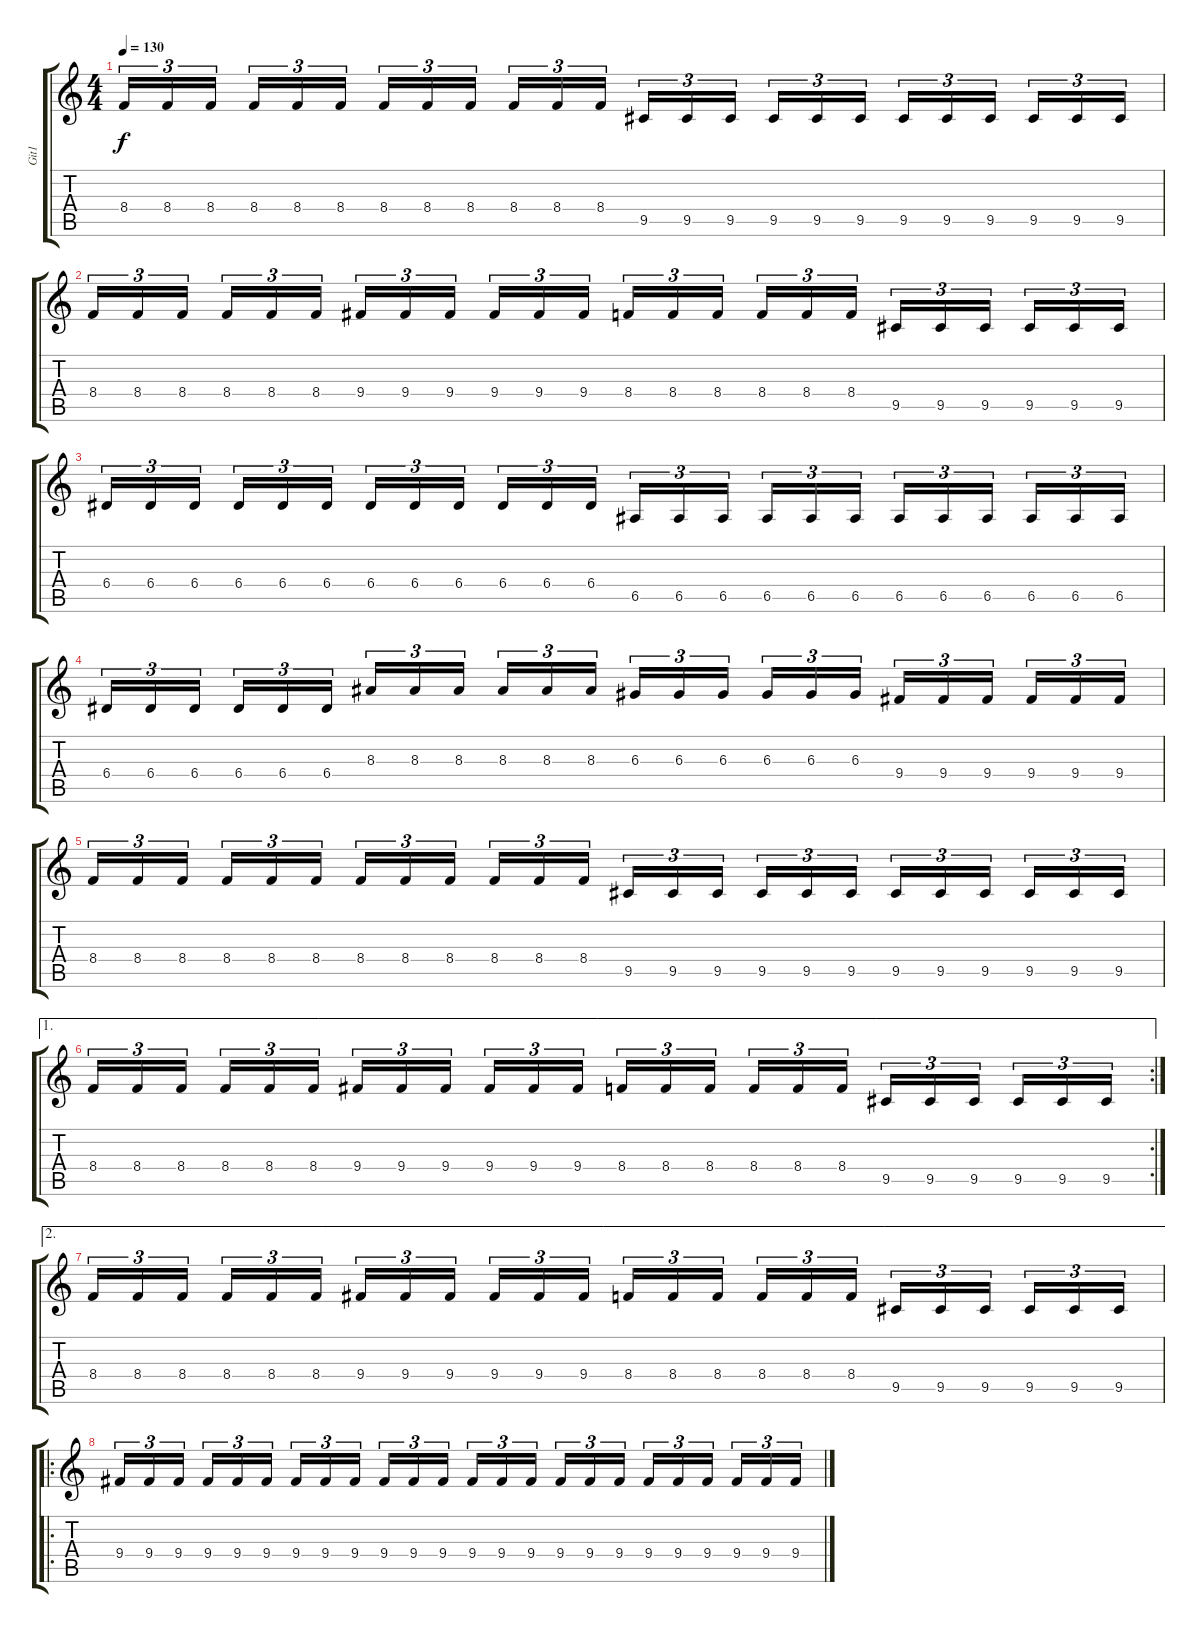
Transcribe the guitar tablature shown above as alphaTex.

\track ("Git1" "Git1") {instrument distortionguitar}
\staff {score tabs}
\tuning (B3 Gb3 D3 A2 E2 B1) {hide}
\ts (4 4)
\tempo 130
\clef g2
\ks c
8.4.16{tu (3 2) dy f} 8.4.16{tu (3 2)} 8.4.16{tu (3 2)} 8.4.16{tu (3 2)} 8.4.16{tu (3 2)} 8.4.16{tu (3 2)} 8.4.16{tu (3 2)} 8.4.16{tu (3 2)} 8.4.16{tu (3 2)} 8.4.16{tu (3 2)} 8.4.16{tu (3 2)} 8.4.16{tu (3 2)} 9.5.16{tu (3 2)} 9.5.16{tu (3 2)} 9.5.16{tu (3 2)} 9.5.16{tu (3 2)} 9.5.16{tu (3 2)} 9.5.16{tu (3 2)} 9.5.16{tu (3 2)} 9.5.16{tu (3 2)} 9.5.16{tu (3 2)} 9.5.16{tu (3 2)} 9.5.16{tu (3 2)} 9.5.16{tu (3 2)} |
8.4.16{tu (3 2)} 8.4.16{tu (3 2)} 8.4.16{tu (3 2)} 8.4.16{tu (3 2)} 8.4.16{tu (3 2)} 8.4.16{tu (3 2)} 9.4.16{tu (3 2)} 9.4.16{tu (3 2)} 9.4.16{tu (3 2)} 9.4.16{tu (3 2)} 9.4.16{tu (3 2)} 9.4.16{tu (3 2)} 8.4.16{tu (3 2)} 8.4.16{tu (3 2)} 8.4.16{tu (3 2)} 8.4.16{tu (3 2)} 8.4.16{tu (3 2)} 8.4.16{tu (3 2)} 9.5.16{tu (3 2)} 9.5.16{tu (3 2)} 9.5.16{tu (3 2)} 9.5.16{tu (3 2)} 9.5.16{tu (3 2)} 9.5.16{tu (3 2)} |
6.4.16{tu (3 2)} 6.4.16{tu (3 2)} 6.4.16{tu (3 2)} 6.4.16{tu (3 2)} 6.4.16{tu (3 2)} 6.4.16{tu (3 2)} 6.4.16{tu (3 2)} 6.4.16{tu (3 2)} 6.4.16{tu (3 2)} 6.4.16{tu (3 2)} 6.4.16{tu (3 2)} 6.4.16{tu (3 2)} 6.5.16{tu (3 2)} 6.5.16{tu (3 2)} 6.5.16{tu (3 2)} 6.5.16{tu (3 2)} 6.5.16{tu (3 2)} 6.5.16{tu (3 2)} 6.5.16{tu (3 2)} 6.5.16{tu (3 2)} 6.5.16{tu (3 2)} 6.5.16{tu (3 2)} 6.5.16{tu (3 2)} 6.5.16{tu (3 2)} |
6.4.16{tu (3 2)} 6.4.16{tu (3 2)} 6.4.16{tu (3 2)} 6.4.16{tu (3 2)} 6.4.16{tu (3 2)} 6.4.16{tu (3 2)} 8.3.16{tu (3 2)} 8.3.16{tu (3 2)} 8.3.16{tu (3 2)} 8.3.16{tu (3 2)} 8.3.16{tu (3 2)} 8.3.16{tu (3 2)} 6.3.16{tu (3 2)} 6.3.16{tu (3 2)} 6.3.16{tu (3 2)} 6.3.16{tu (3 2)} 6.3.16{tu (3 2)} 6.3.16{tu (3 2)} 9.4.16{tu (3 2)} 9.4.16{tu (3 2)} 9.4.16{tu (3 2)} 9.4.16{tu (3 2)} 9.4.16{tu (3 2)} 9.4.16{tu (3 2)} |
8.4.16{tu (3 2)} 8.4.16{tu (3 2)} 8.4.16{tu (3 2)} 8.4.16{tu (3 2)} 8.4.16{tu (3 2)} 8.4.16{tu (3 2)} 8.4.16{tu (3 2)} 8.4.16{tu (3 2)} 8.4.16{tu (3 2)} 8.4.16{tu (3 2)} 8.4.16{tu (3 2)} 8.4.16{tu (3 2)} 9.5.16{tu (3 2)} 9.5.16{tu (3 2)} 9.5.16{tu (3 2)} 9.5.16{tu (3 2)} 9.5.16{tu (3 2)} 9.5.16{tu (3 2)} 9.5.16{tu (3 2)} 9.5.16{tu (3 2)} 9.5.16{tu (3 2)} 9.5.16{tu (3 2)} 9.5.16{tu (3 2)} 9.5.16{tu (3 2)} |
\ae 1
\rc 2
8.4.16{tu (3 2)} 8.4.16{tu (3 2)} 8.4.16{tu (3 2)} 8.4.16{tu (3 2)} 8.4.16{tu (3 2)} 8.4.16{tu (3 2)} 9.4.16{tu (3 2)} 9.4.16{tu (3 2)} 9.4.16{tu (3 2)} 9.4.16{tu (3 2)} 9.4.16{tu (3 2)} 9.4.16{tu (3 2)} 8.4.16{tu (3 2)} 8.4.16{tu (3 2)} 8.4.16{tu (3 2)} 8.4.16{tu (3 2)} 8.4.16{tu (3 2)} 8.4.16{tu (3 2)} 9.5.16{tu (3 2)} 9.5.16{tu (3 2)} 9.5.16{tu (3 2)} 9.5.16{tu (3 2)} 9.5.16{tu (3 2)} 9.5.16{tu (3 2)} |
\ae 2
8.4.16{tu (3 2)} 8.4.16{tu (3 2)} 8.4.16{tu (3 2)} 8.4.16{tu (3 2)} 8.4.16{tu (3 2)} 8.4.16{tu (3 2)} 9.4.16{tu (3 2)} 9.4.16{tu (3 2)} 9.4.16{tu (3 2)} 9.4.16{tu (3 2)} 9.4.16{tu (3 2)} 9.4.16{tu (3 2)} 8.4.16{tu (3 2)} 8.4.16{tu (3 2)} 8.4.16{tu (3 2)} 8.4.16{tu (3 2)} 8.4.16{tu (3 2)} 8.4.16{tu (3 2)} 9.5.16{tu (3 2)} 9.5.16{tu (3 2)} 9.5.16{tu (3 2)} 9.5.16{tu (3 2)} 9.5.16{tu (3 2)} 9.5.16{tu (3 2)} |
\ro
9.4.16{tu (3 2)} 9.4.16{tu (3 2)} 9.4.16{tu (3 2)} 9.4.16{tu (3 2)} 9.4.16{tu (3 2)} 9.4.16{tu (3 2)} 9.4.16{tu (3 2)} 9.4.16{tu (3 2)} 9.4.16{tu (3 2)} 9.4.16{tu (3 2)} 9.4.16{tu (3 2)} 9.4.16{tu (3 2)} 9.4.16{tu (3 2)} 9.4.16{tu (3 2)} 9.4.16{tu (3 2)} 9.4.16{tu (3 2)} 9.4.16{tu (3 2)} 9.4.16{tu (3 2)} 9.4.16{tu (3 2)} 9.4.16{tu (3 2)} 9.4.16{tu (3 2)} 9.4.16{tu (3 2)} 9.4.16{tu (3 2)} 9.4.16{tu (3 2)}
